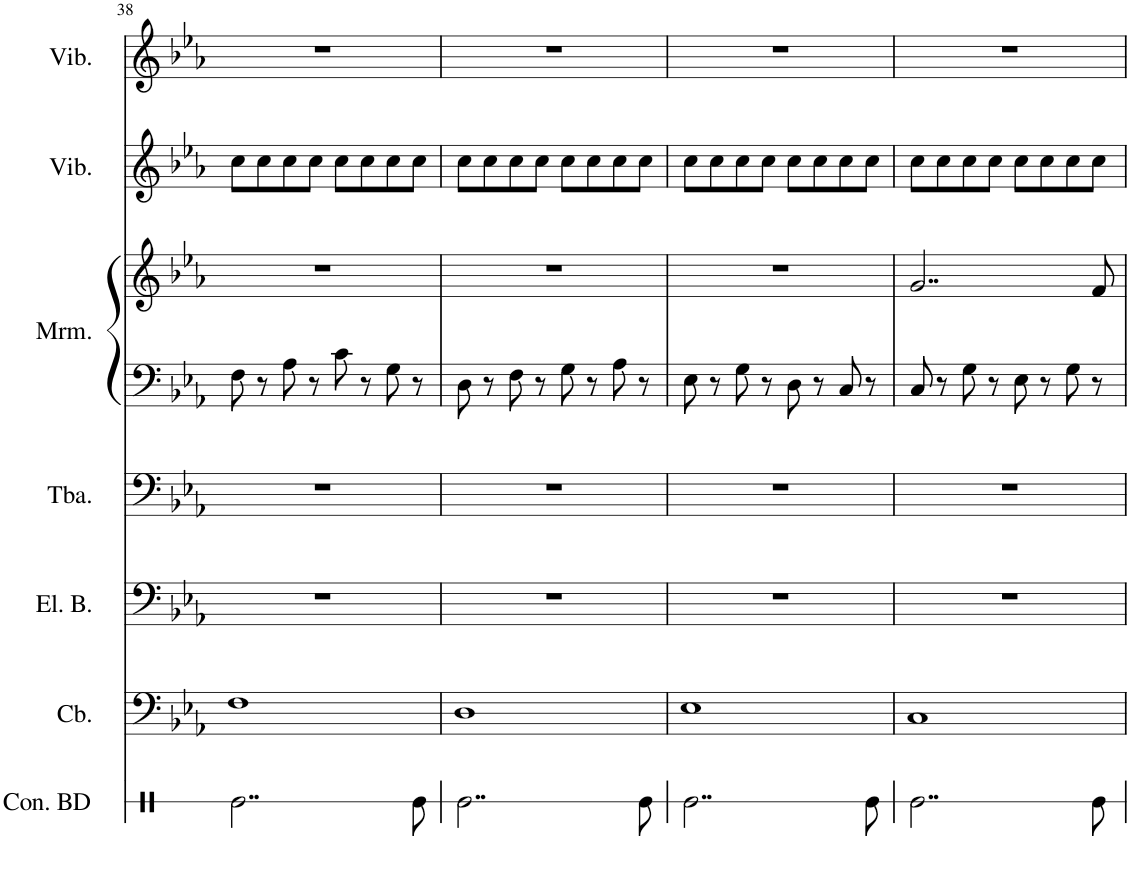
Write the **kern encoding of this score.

**kern	**kern	**kern	**kern	**kern	**kern	**kern	**kern
*part7	*part6	*part5	*part4	*part3	*part3	*part2	*part1
*staff8	*staff7	*staff6	*staff5	*staff4	*staff3	*staff2	*staff1
*I"Concert Bass Drum	*I"Contrabass	*I"Electric Bass	*I"Tuba	*I"Marimba	*	*I"Vibraphone	*I"Vibraphone
*I'Con. BD	*I'Cb.	*I'El. B.	*I'Tba.	*I'Mrm.	*	*I'Vib.	*I'Vib.
!!LO:PB:g=z
*clefX	*clefF4	*clefF4	*clefF4	*clefF4	*clefG2	*clefG2	*clefG2
*	*Trd7c12	*Trd7c12	*	*	*	*	*
*k[]	*k[b-e-a-]	*k[b-e-a-]	*k[b-e-a-]	*k[b-e-a-]	*k[b-e-a-]	*k[b-e-a-]	*k[b-e-a-]
*M4/4	*M4/4	*M4/4	*M4/4	*M4/4	*M4/4	*M4/4	*M4/4
=38	=38	=38	=38	=38	=38	=38	=38
2..Re\	1F	1r	1r	8F\	1r	8cc\L	1r
.	.	.	.	8r	.	8cc\	.
.	.	.	.	8A-\	.	8cc\	.
.	.	.	.	8r	.	8cc\J	.
.	.	.	.	8c\	.	8cc\L	.
.	.	.	.	8r	.	8cc\	.
.	.	.	.	8G\	.	8cc\	.
8Re\	.	.	.	8r	.	8cc\J	.
=39	=39	=39	=39	=39	=39	=39	=39
2..Re\	1D	1r	1r	8D\	1r	8cc\L	1r
.	.	.	.	8r	.	8cc\	.
.	.	.	.	8F\	.	8cc\	.
.	.	.	.	8r	.	8cc\J	.
.	.	.	.	8G\	.	8cc\L	.
.	.	.	.	8r	.	8cc\	.
.	.	.	.	8A-\	.	8cc\	.
8Re\	.	.	.	8r	.	8cc\J	.
=40	=40	=40	=40	=40	=40	=40	=40
2..Re\	1E-	1r	1r	8E-\	1r	8cc\L	1r
.	.	.	.	8r	.	8cc\	.
.	.	.	.	8G\	.	8cc\	.
.	.	.	.	8r	.	8cc\J	.
.	.	.	.	8D\	.	8cc\L	.
.	.	.	.	8r	.	8cc\	.
.	.	.	.	8C/	.	8cc\	.
8Re\	.	.	.	8r	.	8cc\J	.
=41	=41	=41	=41	=41	=41	=41	=41
2..Re\	1C	1r	1r	8C/	2..g/	8cc\L	1r
.	.	.	.	8r	.	8cc\	.
.	.	.	.	8G\	.	8cc\	.
.	.	.	.	8r	.	8cc\J	.
.	.	.	.	8E-\	.	8cc\L	.
.	.	.	.	8r	.	8cc\	.
.	.	.	.	8G\	.	8cc\	.
8Re\	.	.	.	8r	8f/	8cc\J	.
=	=	=	=	=	=	=	=
*-	*-	*-	*-	*-	*-	*-	*-
